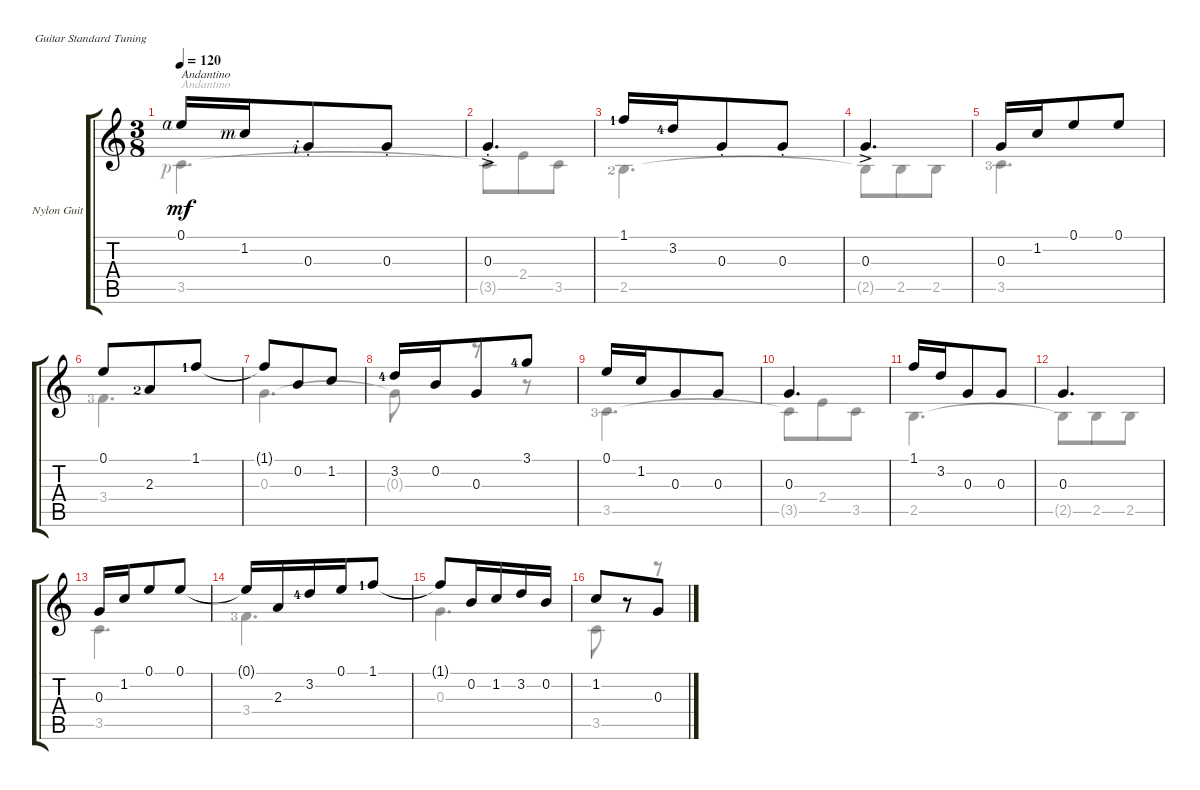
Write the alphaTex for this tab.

\defaultSystemsLayout 4
\bracketExtendMode groupsimilarinstruments
\firstSystemTrackNameOrientation horizontal
\otherSystemsTrackNameOrientation horizontal
\track ("Nylon Guitar" "Nylon Guit") {instrument acousticguitarsteel}
\staff {score tabs}
\tuning (E4 B3 G3 D3 A2 E2)
\voice
\ts (3 8)
\tempo 120
\clef g2
\ks c
0.1{rf 4}.16{txt "Andantino" dy mf instrument acousticguitarsteel} 1.2{rf 3}.16 0.3{st rf 2}.8 0.3{st}.8 |
0.3{ac st}.4{d} |
1.1{lf 2}.16 3.2{lf 5}.16 0.3{st}.8 0.3{st}.8 |
0.3{ac}.4{d} |
0.3.16 1.2.16 0.1.8 0.1.8 |
0.1.8 2.3{lf 3}.8 1.1{lf 2}.8 |
1.1{t}.8 0.2.8 1.2.8 |
3.2{lf 5}.16 0.2.16 0.3.8 3.1{lf 5}.8 |
0.1.16 1.2.16 0.3.8 0.3.8 |
0.3.4{d} |
1.1.16 3.2.16 0.3.8 0.3.8 |
0.3.4{d} |
0.3.16 1.2.16 0.1.8 0.1.8 |
0.1{t}.16 2.3.16 3.2{lf 5}.16 0.1.16 1.1{lf 2}.8 |
1.1{t}.8 0.2.16 1.2.16 3.2.16 0.2.16 |
1.2.8 r.8 0.3.8
\voice
\clef g2
\ottava regular
\simile none
\ks c
3.5{rf 1}.4{d txt "Andantino" dy mf} |
3.5{t}.8 2.4.8 3.5.8 |
2.5{lf 3}.4{d} |
2.5{t}.8 2.5.8 2.5.8 |
3.5{lf 4}.4{d} |
3.4{lf 4}.4{d} |
0.3.4{d} |
0.3{t}.8 r.8 r.8 |
3.5{lf 4}.4{d} |
3.5{t}.8 2.4.8 3.5.8 |
2.5.4{d} |
2.5{t}.8 2.5.8 2.5.8 |
3.5.4{d} |
3.4{lf 4}.4{d} |
0.3.4{d} |
3.5.8 r.8 r.8
